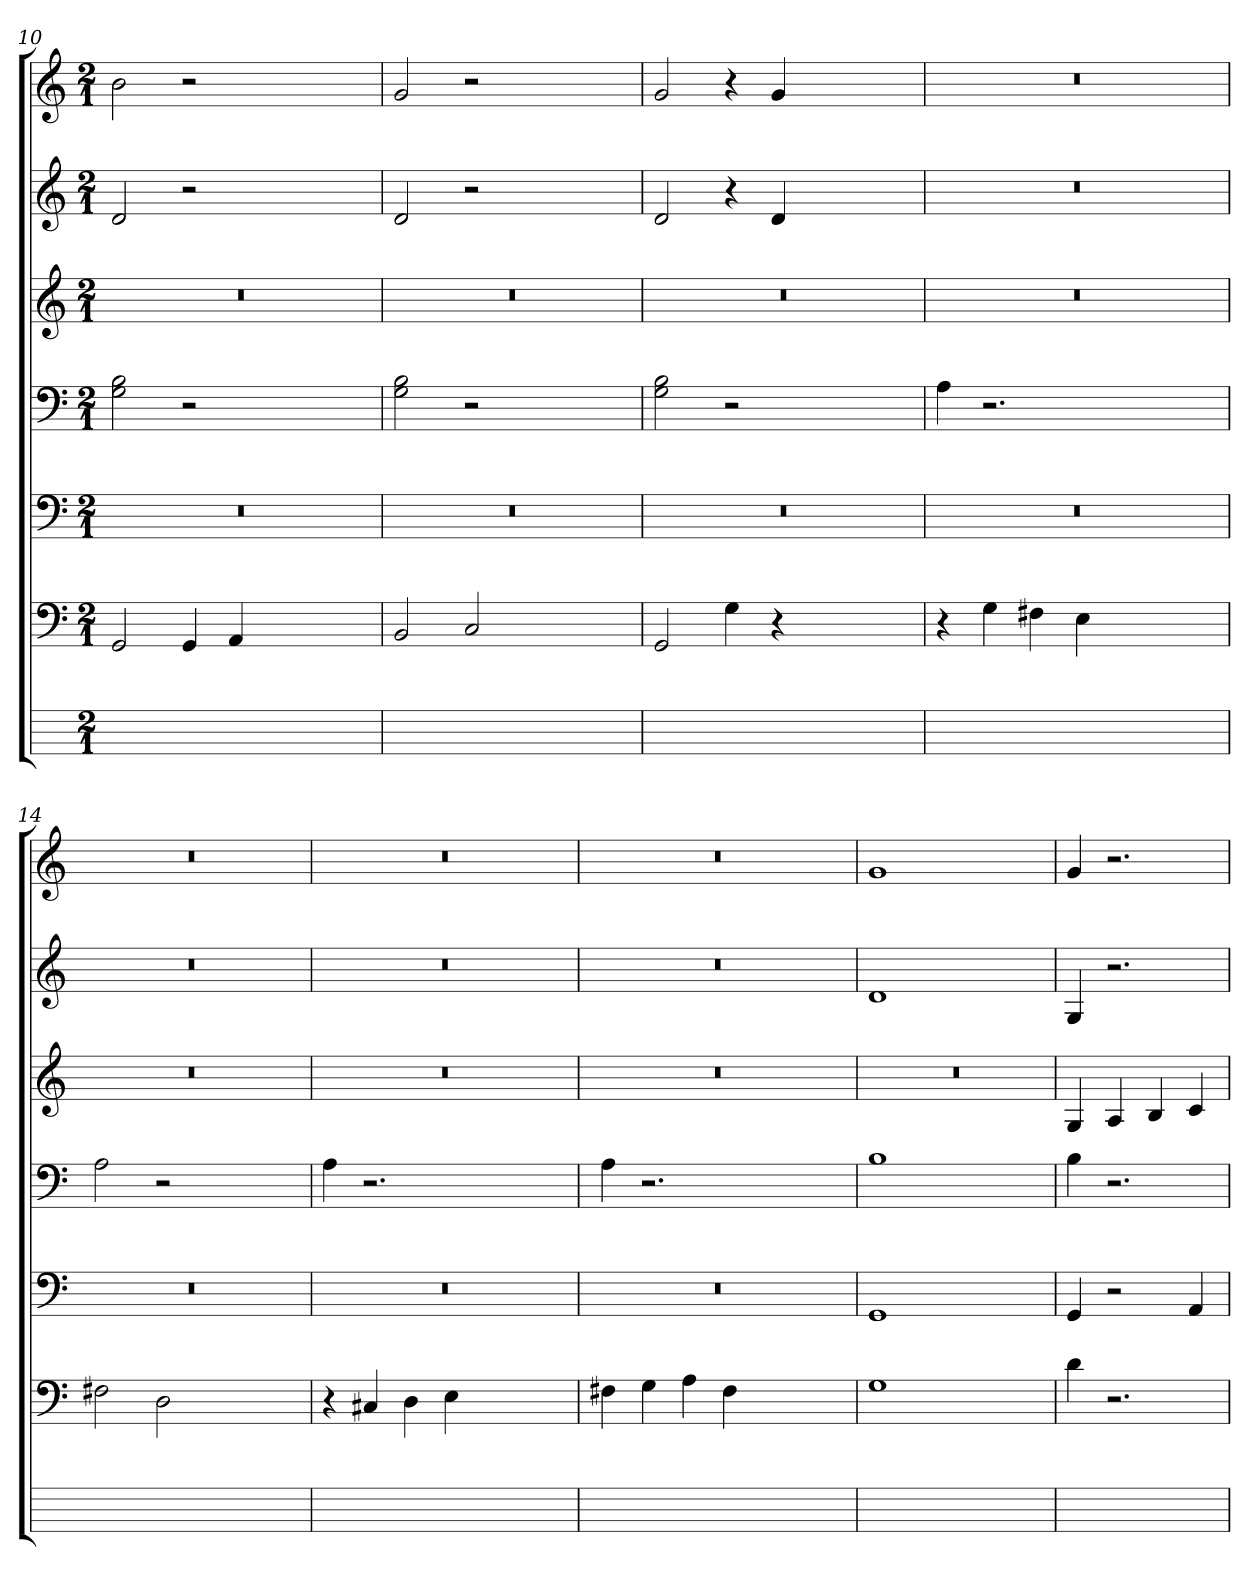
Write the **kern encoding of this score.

**kern	**kern	**kern	**kern	**kern	**kern	**kern
*part7	*part6	*part5	*part4	*part3	*part2	*part1
*staff7	*staff6	*staff5	*staff4	*staff3	*staff2	*staff1
*	*clefF4	*clefF4	*clefF4	*clefG2	*clefG2	*clefG2
*	*k[]	*k[]	*k[]	*k[]	*k[]	*k[]
*	*C:	*C:	*C:	*C:	*C:	*C:
*M2/1	*M2/1	*M2/1	*M2/1	*M2/1	*M2/1	*M2/1
=10	=10	=10	=10	=10	=10	=10
0ryy	2GG	0r	2Gi 2Bj	0r	2dj	2bi
.	4GGZ	.	2r	.	2r	2r
.	4AA	.	.	.	.	.
.	1ryy	.	1ryy	.	1ryy	1ryy
=11	=11	=11	=11	=11	=11	=11
0ryy	2BB	0r	2G 2Bj	0r	2dj	2g
.	2C	.	2r	.	2r	2r
.	1ryy	.	1ryy	.	1ryy	1ryy
=12	=12	=12	=12	=12	=12	=12
0ryy	2GG	0r	2Gi 2Bj	0r	2dj	2gi
.	4G	.	2r	.	4r	4r
.	4r	.	.	.	4dj	4gi
.	1ryy	.	1ryy	.	1ryy	1ryy
=13	=13	=13	=13	=13	=13	=13
0ryy	4r	0r	4A	0r	0r	0r
.	4GZ	.	2.r	.	.	.
.	4F#XV	.	.	.	.	.
.	4E	.	.	.	.	.
.	1ryy	.	1ryy	.	.	.
=14	=14	=14	=14	=14	=14	=14
0ryy	2F#XV	0r	2Ai	0r	0r	0r
.	2D	.	2r	.	.	.
.	1ryy	.	1ryy	.	.	.
=15	=15	=15	=15	=15	=15	=15
0ryy	4r	0r	4A	0r	0r	0r
.	4C#XV	.	2.r	.	.	.
.	4D	.	.	.	.	.
.	4E	.	.	.	.	.
.	1ryy	.	1ryy	.	.	.
=16	=16	=16	=16	=16	=16	=16
0ryy	4F#XV	0r	4Ai	0r	0r	0r
.	4G	.	2.r	.	.	.
.	4A	.	.	.	.	.
.	4F#V	.	.	.	.	.
.	1ryy	.	1ryy	.	.	.
=17	=17	=17	=17	=17	=17	=17
0ryy	1G	1GG	1B	0r	1dj	1gi
.	1ryy	1ryy	1ryy	.	1ryy	1ryy
=18	=18	=18	=18	=18	=18	=18
1ryy	4dj	4GG	4Bi	4G	4G	4gi
.	2.r	2r	2.r	4A	2.r	2.r
.	.	.	.	4B	.	.
.	.	4AA	.	4c	.	.
=	=	=	=	=	=	=
*-	*-	*-	*-	*-	*-	*-
